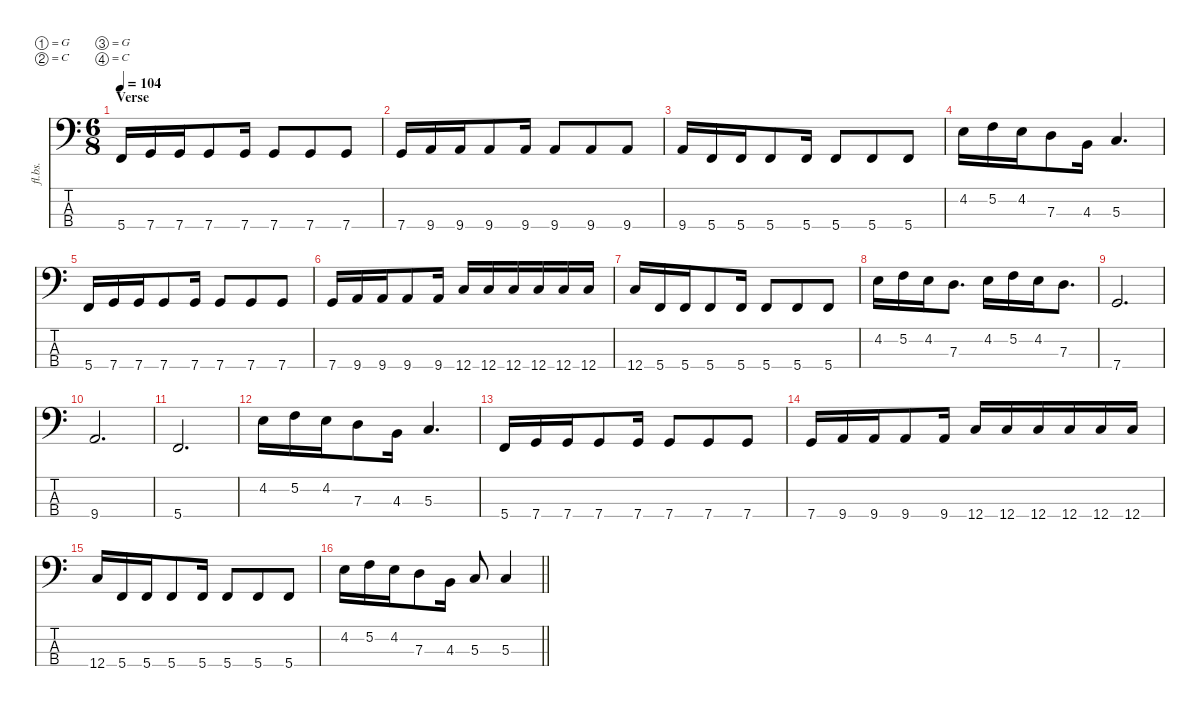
\defaultSystemsLayout 4
\hideDynamics
\bracketExtendMode nobrackets
\otherSystemsTrackNameOrientation horizontal
\track ("Craig McFarland" "fl.bs.") {instrument fretlessbass}
\staff {score tabs}
\tuning (G2 C2 G1 C1)
\ts (6 8)
\section ("" "Verse")
\tempo 104
\clef f4
\ks c
5.4.16{dy f beam Up} 7.4.16{beam Up} 7.4.16{beam Up} 7.4.8{beam Up} 7.4.16{beam Up} 7.4.8{beam Up} 7.4.8{beam Up} 7.4.8{beam Up} |
7.4.16{beam Up} 9.4.16{beam Up} 9.4.16{beam Up} 9.4.8{beam Up} 9.4.16{beam Up} 9.4.8{beam Up} 9.4.8{beam Up} 9.4.8{beam Up} |
9.4.16{beam Up} 5.4.16{beam Up} 5.4.16{beam Up} 5.4.8{beam Up} 5.4.16{beam Up} 5.4.8{beam Up} 5.4.8{beam Up} 5.4.8{beam Up} |
4.2.16{beam Down} 5.2.16{beam Down} 4.2.16{beam Down} 7.3.8{beam Down} 4.3.16{beam Down} 5.3.4{d beam Up} |
5.4.16{beam Up} 7.4.16{beam Up} 7.4.16{beam Up} 7.4.8{beam Up} 7.4.16{beam Up} 7.4.8{beam Up} 7.4.8{beam Up} 7.4.8{beam Up} |
7.4.16{beam Up} 9.4.16{beam Up} 9.4.16{beam Up} 9.4.8{beam Up} 9.4.16{beam Up} 12.4.16{beam Up} 12.4.16{beam Up} 12.4.16{beam Up} 12.4.16{beam Up} 12.4.16{beam Up} 12.4.16{beam Up} |
12.4.16{beam Up} 5.4.16{beam Up} 5.4.16{beam Up} 5.4.8{beam Up} 5.4.16{beam Up} 5.4.8{beam Up} 5.4.8{beam Up} 5.4.8{beam Up} |
4.2.16{beam Down} 5.2.16{beam Down} 4.2.16{beam Down} 7.3.8{d beam Down} 4.2.16{beam Down} 5.2.16{beam Down} 4.2.16{beam Down} 7.3.8{d beam Down} |
7.4.2{d beam Up} |
9.4.2{d beam Up} |
5.4.2{d beam Up} |
4.2.16{beam Down} 5.2.16{beam Down} 4.2.16{beam Down} 7.3.8{beam Down} 4.3.16{beam Down} 5.3.4{d beam Up} |
5.4.16{beam Up} 7.4.16{beam Up} 7.4.16{beam Up} 7.4.8{beam Up} 7.4.16{beam Up} 7.4.8{beam Up} 7.4.8{beam Up} 7.4.8{beam Up} |
7.4.16{beam Up} 9.4.16{beam Up} 9.4.16{beam Up} 9.4.8{beam Up} 9.4.16{beam Up} 12.4.16{beam Up} 12.4.16{beam Up} 12.4.16{beam Up} 12.4.16{beam Up} 12.4.16{beam Up} 12.4.16{beam Up} |
12.4.16{beam Up} 5.4.16{beam Up} 5.4.16{beam Up} 5.4.8{beam Up} 5.4.16{beam Up} 5.4.8{beam Up} 5.4.8{beam Up} 5.4.8{beam Up} |
\barLineRight lightlight
4.2.16{beam Down} 5.2.16{beam Down} 4.2.16{beam Down} 7.3.8{beam Down} 4.3.16{beam Down} 5.3.8{beam Up} 5.3.4{beam Up}
